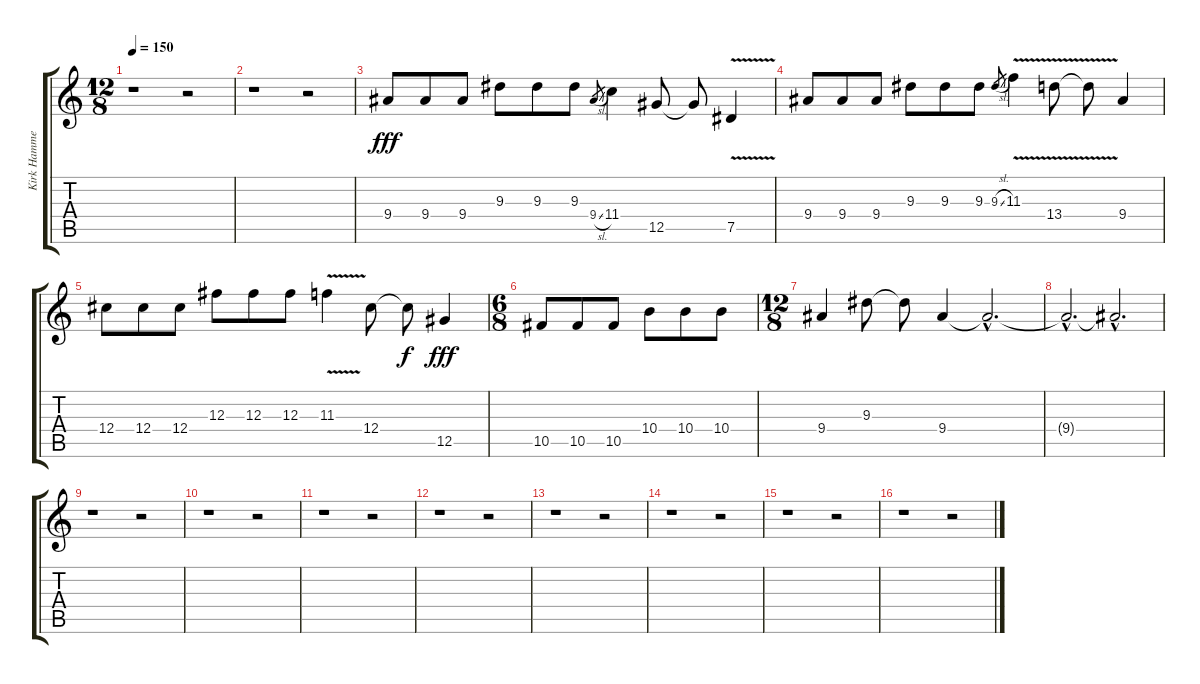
\track ("Kirk Hammett (Lead and Solo)" "Kirk Hamme") {instrument distortionguitar}
\staff {score tabs}
\tuning (Eb4 Bb3 Gb3 Db3 Ab2 Eb2) {hide}
\ts (12 8)
\tempo 150
\clef g2
\ks c
r.1{dy fff instrument distortionguitar} r.2 |
r.1 r.2 |
9.4.8 9.4.8 9.4.8 9.3.8 9.3.8 9.3.8 9.4{sl}.8{gr} 11.4.4 12.5.8 12.5{t}.8 7.5{v}.4 |
9.4.8 9.4.8 9.4.8 9.3.8 9.3.8 9.3.8 9.3{sl}.8{gr} 11.3{v}.4 13.4{v}.8 13.4{t}.8 9.4.4 |
12.4.8 12.4.8 12.4.8 12.3.8 12.3.8 12.3.8 11.3{v}.4 12.4.8 12.4{t}.8{dy f} 12.5.4{dy fff} |
\ts (6 8)
10.5.8 10.5.8 10.5.8 10.4.8 10.4.8 10.4.8 |
\ts (12 8)
9.4.4 9.3.8 9.3{t}.8 9.4.4 9.4{hac t}.2{d} |
9.4{hac t}.2{d} 9.4{hac t}.2{d} |
r.1 r.2 |
r.1 r.2 |
r.1 r.2 |
r.1 r.2 |
r.1 r.2 |
r.1 r.2 |
r.1 r.2 |
r.1 r.2
